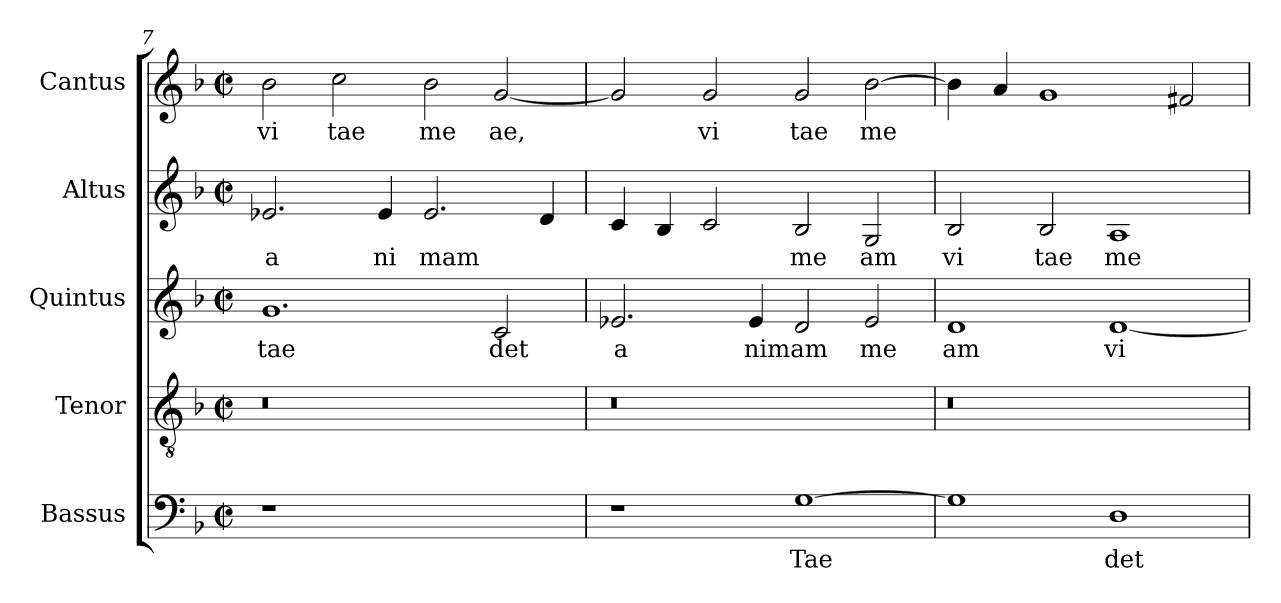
**kern	**text	**kern	**kern	**text	**kern	**text	**kern	**text
*part5	*part5	*part4	*part3	*part3	*part2	*part2	*part1	*part1
*staff5	*staff5	*staff4	*staff3	*staff3	*staff2	*staff2	*staff1	*staff1
*I"Bassus	*	*I"Tenor	*I"Quintus	*	*I"Altus	*	*I"Cantus	*
!!LO:LB:g=z
*clefF4	*	*clefGv2	*clefG2	*	*clefG2	*	*clefG2	*
*k[b-]	*	*k[b-]	*k[b-]	*	*k[b-]	*	*k[b-]	*
*F:	*	*F:	*F:	*	*F:	*	*F:	*
*M2/2	*	*M2/2	*M2/2	*	*M2/2	*	*M2/2	*
*met(c|)	*	*met(c|)	*met(c|)	*	*met(c|)	*	*met(c|)	*
=7	=7	=7	=7	=7	=7	=7	=7	=7
!	!	!	!	!LO:LY:b:cj	!	!LO:LY:b	!	!LO:LY:b:cj
1r	.	0r	1.g	tae	2.e-X/	a	2b-\	vi
!	!	!	!	!	!	!	!	!LO:LY:b:cj
.	.	.	.	.	.	.	2cc\	tae
!	!	!	!	!	!	!LO:LY:b	!	!
.	.	.	.	.	4e-/	ni	.	.
!	!	!	!	!	!	!LO:LY:b	!	!LO:LY:b:cj
1ryy	.	.	.	.	2.e-/	mam	2b-\	me
!	!	!	!	!LO:LY:b:cj	!	!	!	!LO:LY:b:cj
.	.	.	2c/	det	.	.	[<2g/	ae,
!	!	!	!	!	!	!LO:LY:b	!	!
.	.	.	.	.	4d/	.	.	.
=8	=8	=8	=8	=8	=8	=8	=8	=8
!	!	!	!	!LO:LY:b:cj	!	!LO:LY:b	!	!LO:LY:b:cj
1r	.	0r	2.e-X/	a	4c/	.	2g/]	.
!	!	!	!	!	!	!LO:LY:b	!	!
.	.	.	.	.	4B-/	.	.	.
!	!	!	!	!	!	!LO:LY:b	!	!LO:LY:b:cj
.	.	.	.	.	2c/	.	2g/	vi
!	!	!	!	!LO:LY:b:cj	!	!	!	!
.	.	.	4e-/	nimam	.	.	.	.
!	!LO:LY:b	!	!	!LO:LY:b:cj	!	!LO:LY:b	!	!LO:LY:b:cj
[>1G	Tae-	.	2d/	.	2B-/	me	2g/	tae
!	!	!	!	!LO:LY:b:cj	!	!LO:LY:b	!	!LO:LY:b:cj
.	.	.	2e-/	me	2G/	am	[>2b-\	me
=9	=9	=9	=9	=9	=9	=9	=9	=9
!	!LO:LY:b	!	!	!LO:LY:b:cj	!	!LO:LY:b	!	!LO:LY:b:cj
1G]	--	0r	1d	am	2B-/	vi	4b-\]	.
!	!	!	!	!	!	!	!	!LO:LY:b:cj
.	.	.	.	.	.	.	4a/	.
!	!	!	!	!	!	!LO:LY:b	!	!LO:LY:b:cj
.	.	.	.	.	2B-/	tae	1g	.
!	!LO:LY:b	!	!	!LO:LY:b:cj	!	!LO:LY:b	!	!
1D	-det	.	[<1d	vi	1A	me	.	.
!	!	!	!	!	!	!	!	!LO:LY:b:cj
.	.	.	.	.	.	.	2f#/	.
=	=	=	=	=	=	=	=	=
*-	*-	*-	*-	*-	*-	*-	*-	*-
